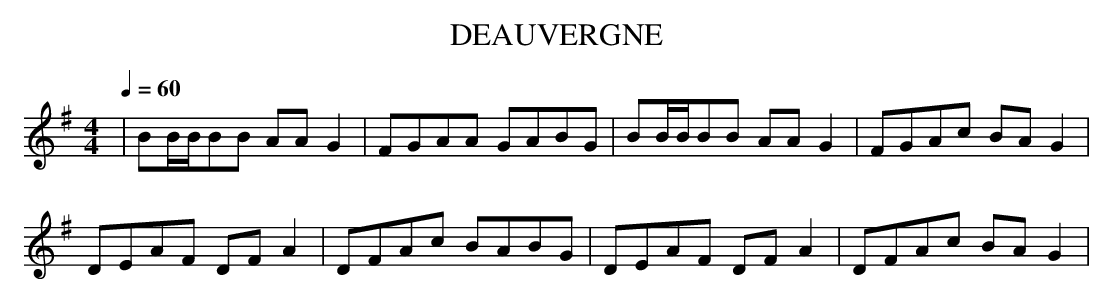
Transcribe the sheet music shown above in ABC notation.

X:1
T:DEAUVERGNE
M:4/4
L:1/8
Q:1/4=60
K:G
|BB/2B/2BB AAG2|FGAA GABG|BB/2B/2BB AAG2|FGAc BAG2|
DEAF DFA2|DFAc BABG|DEAF DFA2|DFAc BAG2|
